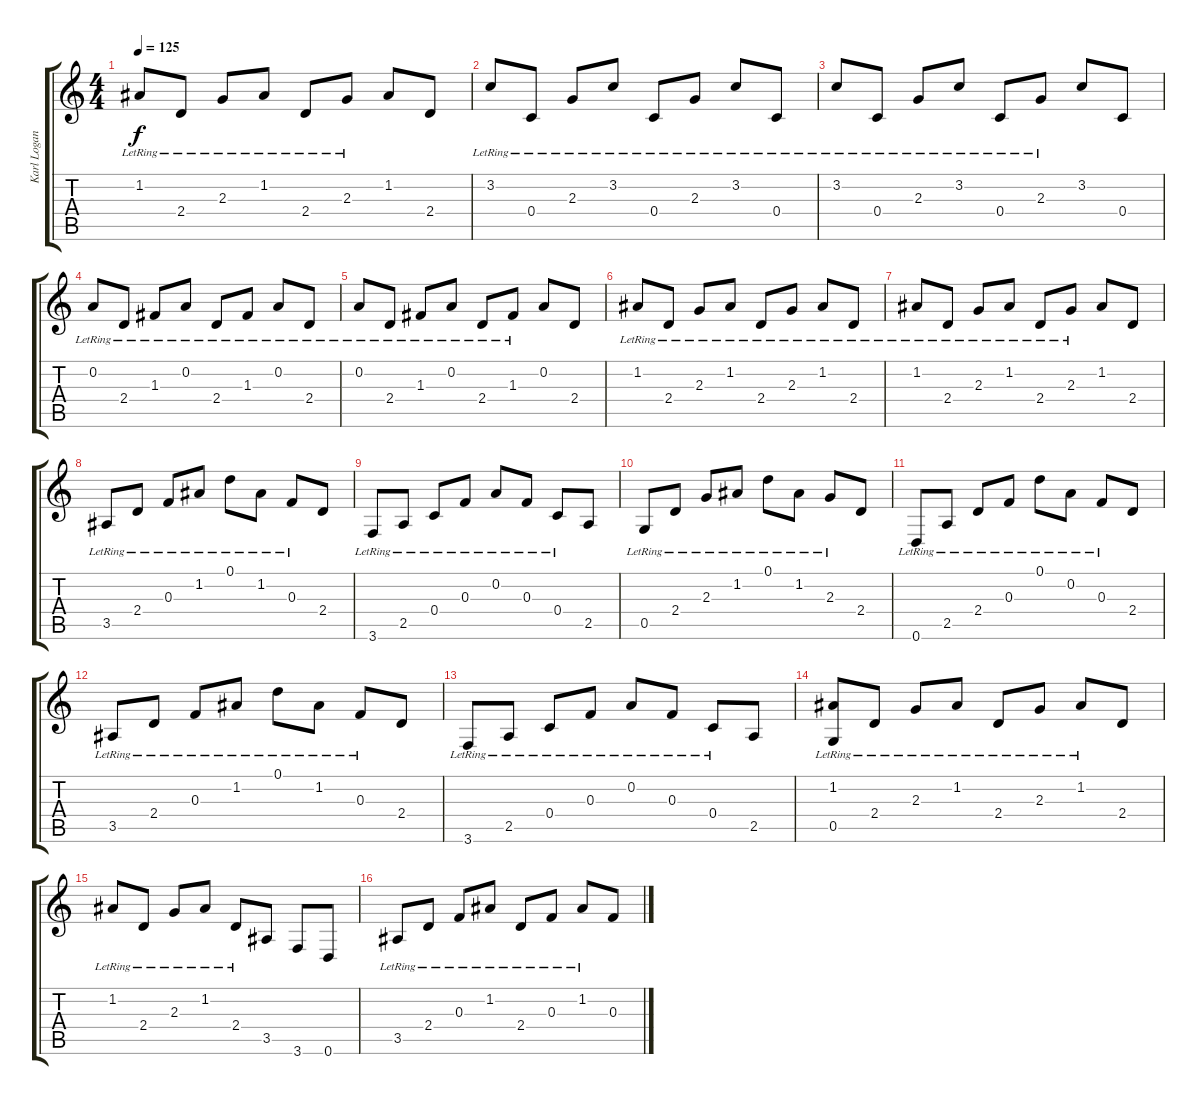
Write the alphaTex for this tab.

\track ("Karl Logan" "Karl Logan") {instrument acousticguitarsteel}
\staff {score tabs}
\tuning (D4 A3 F3 C3 G2 D2) {hide}
\ts (4 4)
\tempo 125
\clef g2
\ks c
1.2{lr}.8{dy f} 2.4{lr}.8 2.3{lr}.8 1.2{lr}.8 2.4{lr}.8 2.3{lr}.8 1.2.8 2.4.8 |
3.2{lr}.8 0.4{lr}.8 2.3{lr}.8 3.2{lr}.8 0.4{lr}.8 2.3{lr}.8 3.2{lr}.8 0.4{lr}.8 |
3.2{lr}.8 0.4{lr}.8 2.3{lr}.8 3.2{lr}.8 0.4{lr}.8 2.3{lr}.8 3.2.8 0.4.8 |
0.2{lr}.8 2.4{lr}.8 1.3{lr}.8 0.2{lr}.8 2.4{lr}.8 1.3{lr}.8 0.2{lr}.8 2.4{lr}.8 |
0.2{lr}.8 2.4{lr}.8 1.3{lr}.8 0.2{lr}.8 2.4{lr}.8 1.3{lr}.8 0.2.8 2.4.8 |
1.2{lr}.8 2.4{lr}.8 2.3{lr}.8 1.2{lr}.8 2.4{lr}.8 2.3{lr}.8 1.2{lr}.8 2.4{lr}.8 |
1.2{lr}.8 2.4{lr}.8 2.3{lr}.8 1.2{lr}.8 2.4{lr}.8 2.3{lr}.8 1.2.8 2.4.8 |
3.5{lr}.8 2.4{lr}.8 0.3{lr}.8 1.2{lr}.8 0.1{lr}.8 1.2{lr}.8 0.3{lr}.8 2.4.8 |
3.6{lr}.8 2.5{lr}.8 0.4{lr}.8 0.3{lr}.8 0.2{lr}.8 0.3{lr}.8 0.4{lr}.8 2.5.8 |
0.5{lr}.8 2.4{lr}.8 2.3{lr}.8 1.2{lr}.8 0.1{lr}.8 1.2{lr}.8 2.3{lr}.8 2.4.8 |
0.6{lr}.8 2.5{lr}.8 2.4{lr}.8 0.3{lr}.8 0.1{lr}.8 0.2{lr}.8 0.3{lr}.8 2.4.8 |
3.5{lr}.8 2.4{lr}.8 0.3{lr}.8 1.2{lr}.8 0.1{lr}.8 1.2{lr}.8 0.3{lr}.8 2.4.8 |
3.6{lr}.8 2.5{lr}.8 0.4{lr}.8 0.3{lr}.8 0.2{lr}.8 0.3{lr}.8 0.4{lr}.8 2.5.8 |
(1.2{lr} 0.5).8 2.4{lr}.8 2.3{lr}.8 1.2{lr}.8 2.4{lr}.8 2.3{lr}.8 1.2{lr}.8 2.4.8 |
1.2{lr}.8 2.4{lr}.8 2.3{lr}.8 1.2{lr}.8 2.4{lr}.8 3.5.8 3.6.8 0.6.8 |
3.5{lr}.8 2.4{lr}.8 0.3{lr}.8 1.2{lr}.8 2.4{lr}.8 0.3{lr}.8 1.2{lr}.8 0.3.8
